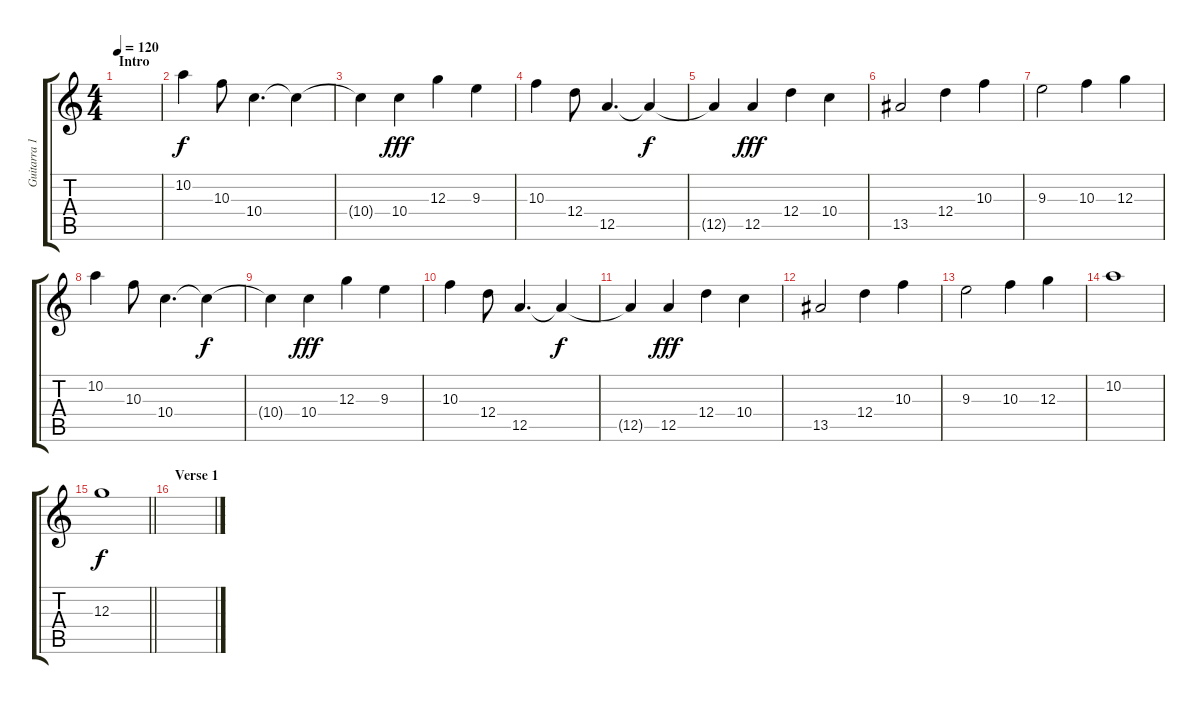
\track ("Guitarra 1" "Guitarra 1") {instrument overdrivenguitar}
\staff {score tabs}
\tuning (E4 B3 G3 D3 A2 E2) {hide}
\ts (4 4)
\section ("" "Intro")
\tempo 120
\clef g2
\ks c
|
10.2.4 10.3.8 10.4.4{d} 10.4{t}.4{dy f} |
10.4{t}.4 10.4.4{dy fff} 12.3.4 9.3.4 |
10.3.4 12.4.8 12.5.4{d} 12.5{t}.4{dy f} |
12.5{t}.4 12.5.4{dy fff} 12.4.4 10.4.4 |
13.5.2 12.4.4 10.3.4 |
9.3.2 10.3.4 12.3.4 |
10.2.4 10.3.8 10.4.4{d} 10.4{t}.4{dy f} |
10.4{t}.4 10.4.4{dy fff} 12.3.4 9.3.4 |
10.3.4 12.4.8 12.5.4{d} 12.5{t}.4{dy f} |
12.5{t}.4 12.5.4{dy fff} 12.4.4 10.4.4 |
13.5.2 12.4.4 10.3.4 |
9.3.2 10.3.4 12.3.4 |
10.2.1 |
\barLineRight lightlight
12.3.1{dy f} |
\section ("" "Verse 1")
